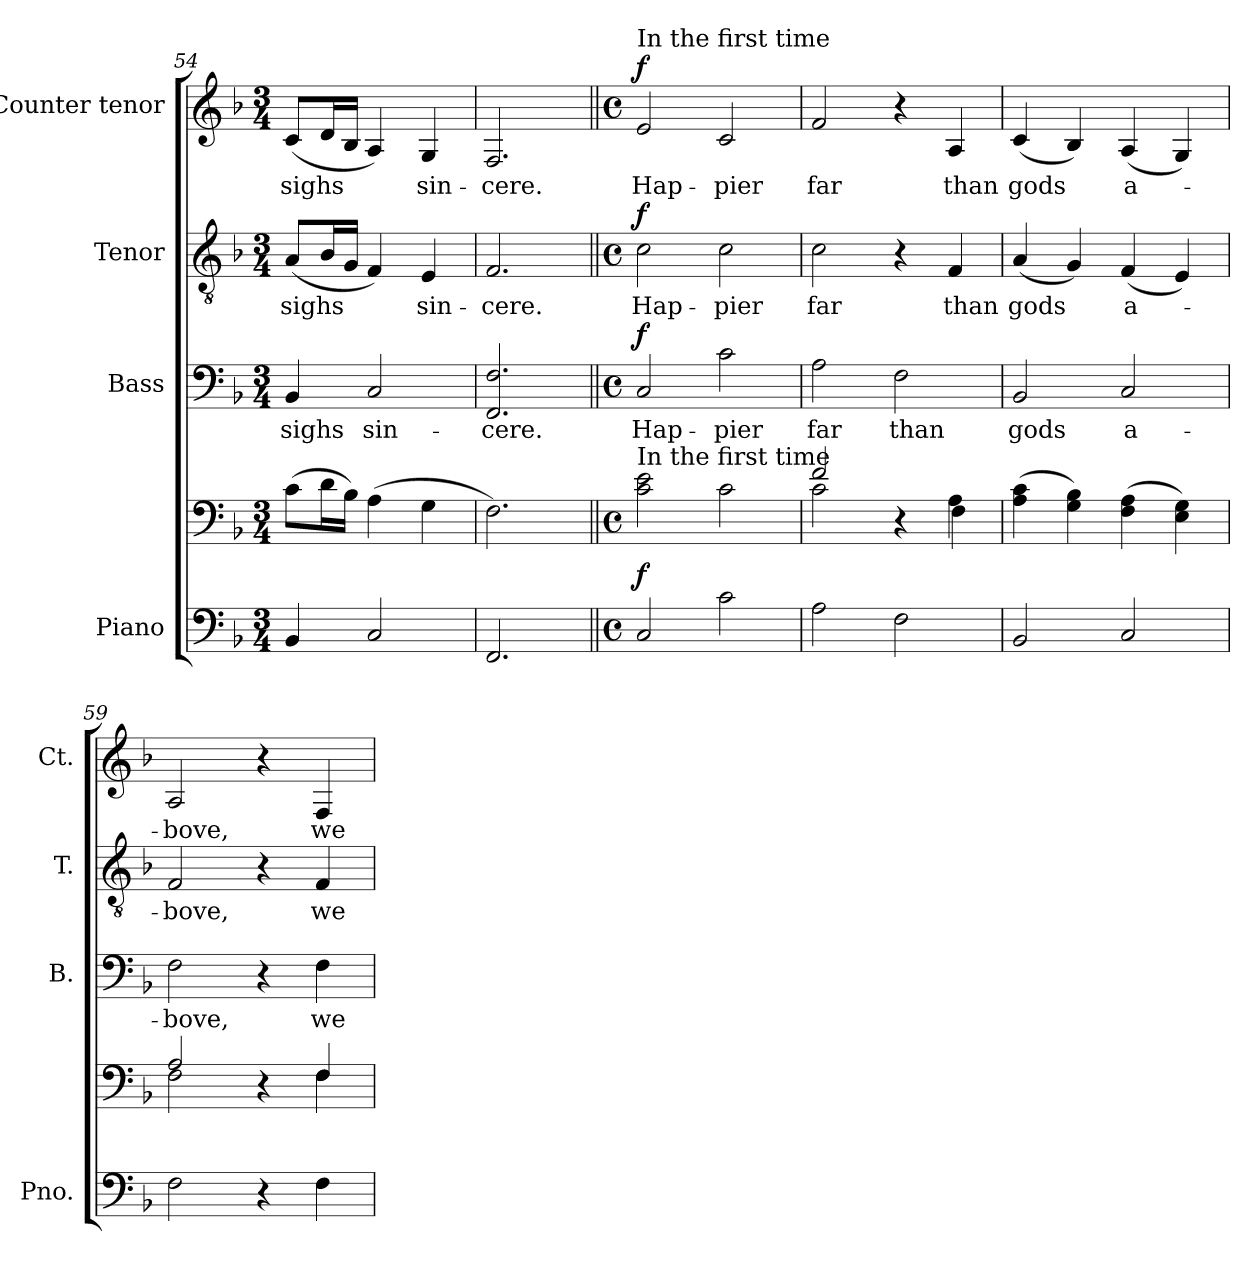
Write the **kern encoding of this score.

**kern	**kern	**dynam	**kern	**text	**dynam	**kern	**text	**dynam	**kern	**text	**dynam
*part4	*part4	*part4	*part3	*part3	*part3	*part2	*part2	*part2	*part1	*part1	*part1
*staff5	*staff4	*staff4/5	*staff3	*staff3	*staff3	*staff2	*staff2	*staff2	*staff1	*staff1	*staff1
*I"Piano	*	*	*I"Bass	*	*	*I"Tenor	*	*	*I"Counter tenor	*	*
*I'Pno.	*	*	*I'B.	*	*	*I'T.	*	*	*I'Ct.	*	*
*clefF4	*clefF4	*	*clefF4	*	*	*clefGv2	*	*	*clefG2	*	*
*	*	*	*	*	*	*ITrd7c12	*	*	*	*	*
*k[b-]	*k[b-]	*	*k[b-]	*	*	*k[b-]	*	*	*k[b-]	*	*
*F:	*F:	*	*F:	*	*	*F:	*	*	*F:	*	*
*M3/4	*M3/4	*	*M3/4	*	*	*M3/4	*	*	*M3/4	*	*
=54	=54	=54	=54	=54	=54	=54	=54	=54	=54	=54	=54
!	!	!	!	!LO:LY:b:color=#000000	!	!	!	!	!	!	!
!	!	!	!	!	!	!	!LO:LY:b:color=#000000	!	!	!	!
!	!	!	!	!	!	!	!	!	!	!LO:LY:b:color=#000000	!
4BB-i/	(8ci\L	.	4BB-i/	sighs	.	(8AAi/L	sighs	.	(8ci/L	sighs	.
.	16di\L	.	.	.	.	16BB-i/L	.	.	16di/L	.	.
.	16B-i\JJ)	.	.	.	.	16GGi/JJ	.	.	16B-i/JJ	.	.
!	!	!	!	!LO:LY:b:color=#000000	!	!	!	!	!	!	!
2Ci/	(4Ai\	.	2Ci/	sin-	.	4FFi/)	.	.	4Ai/)	.	.
!	!	!	!	!	!	!	!LO:LY:b:color=#000000	!	!	!	!
!	!	!	!	!	!	!	!	!	!	!LO:LY:b:color=#000000	!
.	4Gi\	.	.	.	.	4EEi/	sin-	.	4Gi/	sin-	.
=55	=55	=55	=55	=55	=55	=55	=55	=55	=55	=55	=55
!	!	!	!	!LO:LY:b:color=#000000	!	!	!	!	!	!	!
!	!	!	!	!	!	!	!LO:LY:b:color=#000000	!	!	!	!
!	!	!	!	!	!	!	!	!	!	!LO:LY:b:color=#000000	!
2.FFi/	2.Fi\)	.	2.FFi/ 2.Fi	-cere.	.	2.FFi/	-cere.	.	2.Fi/	-cere.	.
!!LO:LB:g=z
=56||	=56||	=56||	=56||	=56||	=56||	=56||	=56||	=56||	=56||	=56||	=56||
*M4/4	*M4/4	*	*M4/4	*	*	*M4/4	*	*	*M4/4	*	*
*met(c)	*met(c)	*	*met(c)	*	*	*met(c)	*	*	*met(c)	*	*
!	!	!	!	!LO:LY:b:color=#000000	!	!	!	!	!	!	!
!	!	!	!	!	!	!	!LO:LY:b:color=#000000	!	!	!	!
*	*MM160	*	*	*	*	*	*	*	*MM160	*	*
!	!	!	!	!	!	!	!	!	!LO:TX:a:t=In the first time	!	!
!	!LO:TX:a:t=In the first time	!	!	!	!	!	!	!	!	!	!
!	!	!	!	!	!	!	!	!	!	!LO:LY:b:color=#000000	!
2Ci/	2ci\ 2ei	f	2Ci/	Hap-	f	2Ci\	Hap-	f	2ei/	Hap-	f
!	!	!	!	!LO:LY:b:color=#000000	!	!	!	!	!	!	!
!	!	!	!	!	!	!	!LO:LY:b:color=#000000	!	!	!	!
!	!	!	!	!	!	!	!	!	!	!LO:LY:b:color=#000000	!
2ci\	2ci\	.	2ci\	-pier	.	2Ci\	-pier	.	2ci/	-pier	.
=57	=57	=57	=57	=57	=57	=57	=57	=57	=57	=57	=57
*	*^	*	*	*	*	*	*	*	*	*	*
!	!	!	!	!	!LO:LY:b:color=#000000	!	!	!	!	!	!	!
!	!	!	!	!	!	!	!	!LO:LY:b:color=#000000	!	!	!	!
!	!	!	!	!	!	!	!	!	!	!	!LO:LY:b:color=#000000	!
2Ai\	2fi/	2ci\	.	2Ai\	far	.	2Ci\	far	.	2fi/	far	.
!	!	!	!	!	!LO:LY:b:color=#000000	!	!	!	!	!	!	!
2Fi\	4r	4ryy	.	2Fi\	than	.	4r	.	.	4r	.	.
!	!	!	!	!	!	!	!	!LO:LY:b:color=#000000	!	!	!	!
!	!	!	!	!	!	!	!	!	!	!	!LO:LY:b:color=#000000	!
.	4Ai\	4Fi\	.	.	.	.	4FFi/	than	.	4Ai/	than	.
*	*v	*v	*	*	*	*	*	*	*	*	*	*
=58	=58	=58	=58	=58	=58	=58	=58	=58	=58	=58	=58
*	*^	*	*	*	*	*	*	*	*	*	*
!	!	!	!	!	!LO:LY:b:color=#000000	!	!	!	!	!	!	!
*	*v	*v	*	*	*	*	*	*	*	*	*	*
*	*^	*	*	*	*	*	*	*	*	*	*
!	!	!	!	!	!	!	!	!LO:LY:b:color=#000000	!	!	!	!
*	*v	*v	*	*	*	*	*	*	*	*	*	*
*	*^	*	*	*	*	*	*	*	*	*	*
!	!	!	!	!	!	!	!	!	!	!	!LO:LY:b:color=#000000	!
*	*v	*v	*	*	*	*	*	*	*	*	*	*
2BB-i/	(4Ai\ 4ci	.	2BB-i/	gods	.	(4AAi/	gods	.	(4ci/	gods	.
.	4Gi\ 4B-i)	.	.	.	.	4GGi/)	.	.	4B-i/)	.	.
!	!	!	!	!LO:LY:b:color=#000000	!	!	!	!	!	!	!
!	!	!	!	!	!	!	!LO:LY:b:color=#000000	!	!	!	!
!	!	!	!	!	!	!	!	!	!	!LO:LY:b:color=#000000	!
2Ci/	(4Fi\ 4Ai	.	2Ci/	a-	.	(4FFi/	a-	.	(4Ai/	a-	.
.	4Ei\ 4Gi)	.	.	.	.	4EEi/)	.	.	4Gi/)	.	.
=59	=59	=59	=59	=59	=59	=59	=59	=59	=59	=59	=59
*	*^	*	*	*	*	*	*	*	*	*	*
!	!	!	!	!	!LO:LY:b:color=#000000	!	!	!	!	!	!	!
!	!	!	!	!	!	!	!	!LO:LY:b:color=#000000	!	!	!	!
!	!	!	!	!	!	!	!	!	!	!	!LO:LY:b:color=#000000	!
2Fi\	2Ai/	2Fi\	.	2Fi\	-bove,	.	2FFi/	-bove,	.	2Ai/	-bove,	.
4r	4r	4ryy	.	4r	.	.	4r	.	.	4r	.	.
!	!	!	!	!	!LO:LY:b:color=#000000	!	!	!	!	!	!	!
!	!	!	!	!	!	!	!	!LO:LY:b:color=#000000	!	!	!	!
!	!	!	!	!	!	!	!	!	!	!	!LO:LY:b:color=#000000	!
4Fi\	4Fi/	4Fi\	.	4Fi\	we	.	4FFi/	we	.	4Fi/	we	.
*	*v	*v	*	*	*	*	*	*	*	*	*	*
=	=	=	=	=	=	=	=	=	=	=	=
*-	*-	*-	*-	*-	*-	*-	*-	*-	*-	*-	*-
